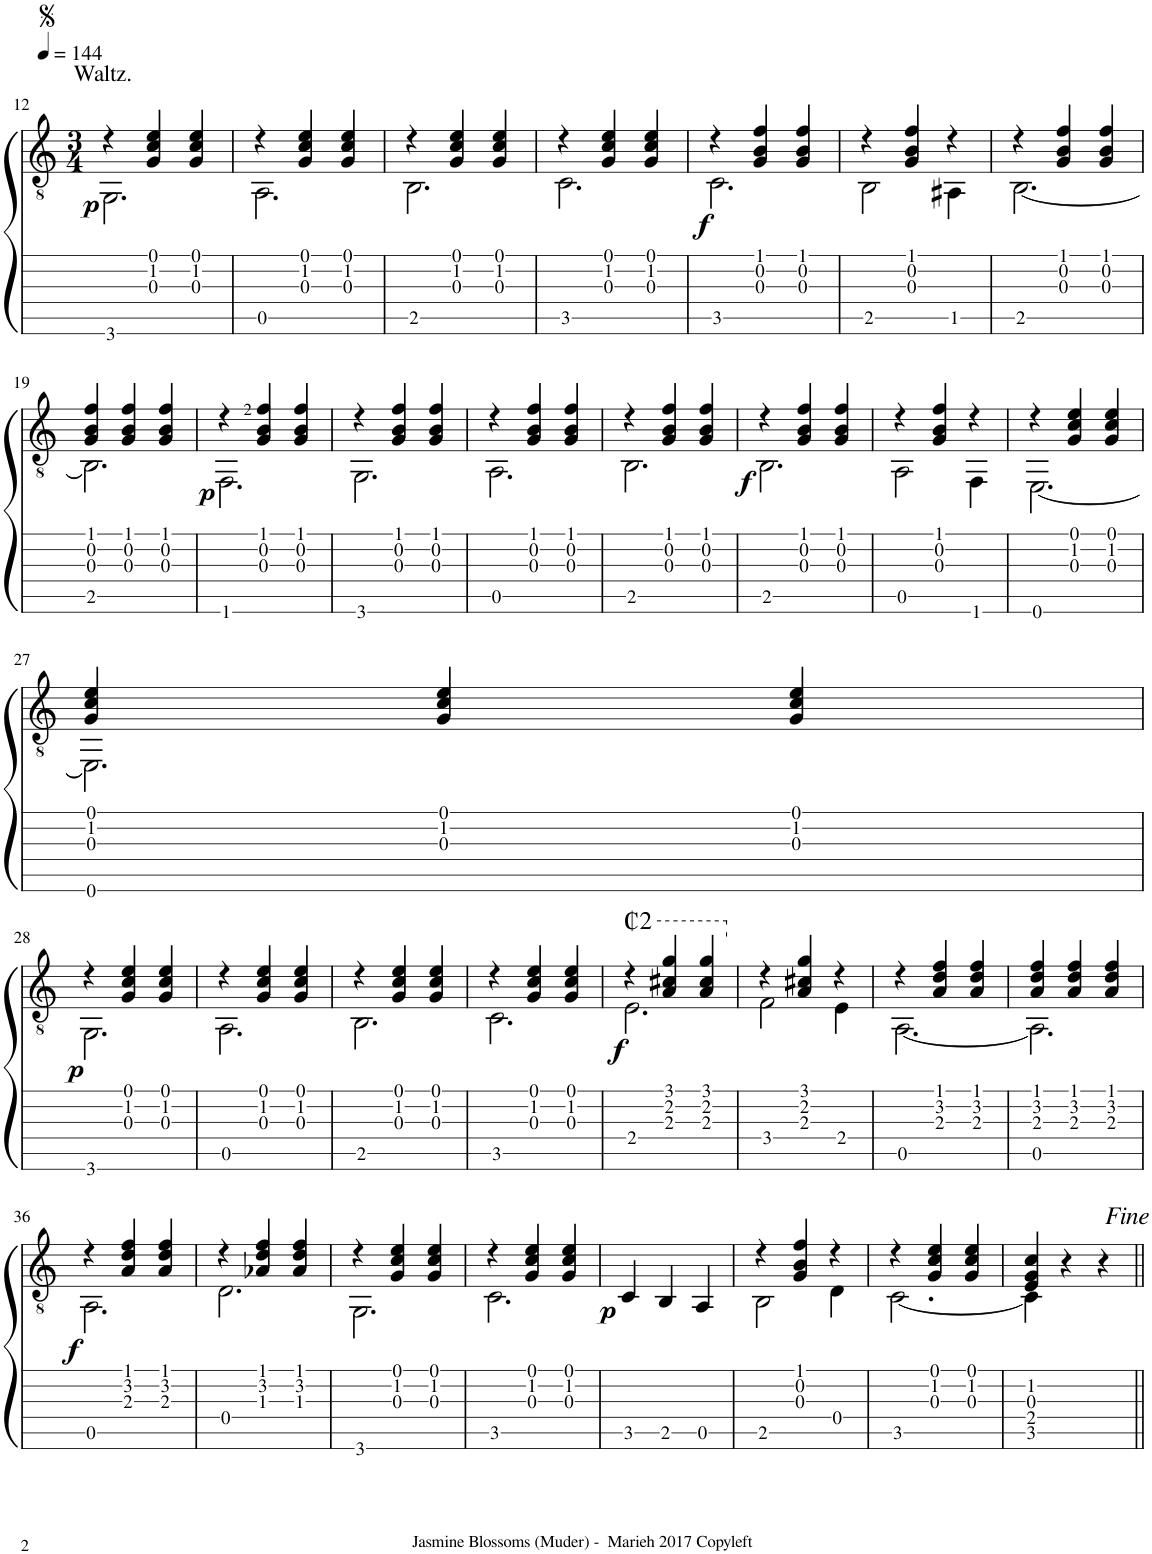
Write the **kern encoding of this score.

**kern	**kern	**dynam
*part2	*part1	*part1
*staff2	*staff1	*staff1
*I"Guitare classique [Tablature]	*I"Guitare classique	*
!!LO:PB:g=z
*	*clefGv2	*
*k[]	*k[]	*
*M3/4	*M3/4	*
*MM144	*MM144	*
=12	=12	=12
*^	*^	*
!	!	!LO:TX:a:t=Waltz.	!	!
!	!	!	!	!LO:DY:b
4r	2.GG	4r	2.GG\	p
4G 4c 4e	.	4G/ 4c/ 4e/	.	.
4G 4c 4e	.	4G/ 4c/ 4e/	.	.
=13	=13	=13	=13	=13
4r	2.AA	4r	2.AA\	.
4G 4c 4e	.	4G/ 4c/ 4e/	.	.
4G 4c 4e	.	4G/ 4c/ 4e/	.	.
=14	=14	=14	=14	=14
4r	2.BB	4r	2.BB\	.
4G 4c 4e	.	4G/ 4c/ 4e/	.	.
4G 4c 4e	.	4G/ 4c/ 4e/	.	.
=15	=15	=15	=15	=15
4r	2.C	4r	2.C\	.
4G 4c 4e	.	4G/ 4c/ 4e/	.	.
4G 4c 4e	.	4G/ 4c/ 4e/	.	.
=16	=16	=16	=16	=16
!	!	!	!	!LO:DY:b
4r	2.C	4r	2.C\	f
4G 4B 4f	.	4G/ 4B/ 4f/	.	.
4G 4B 4f	.	4G/ 4B/ 4f/	.	.
=17	=17	=17	=17	=17
4r	2BB	4r	2BB\	.
4G 4B 4f	.	4G/ 4B/ 4f/	.	.
4r	4AA#X	4r	4AA#X\	.
=18	=18	=18	=18	=18
4r	[2.BB	4r	[2.BB\	.
4G 4B 4f	.	4G/ 4B/ 4f/	.	.
4G 4B 4f	.	4G/ 4B/ 4f/	.	.
!!LO:LB:g=z	!!
=19	=19	=19	=19	=19
4G 4B 4f	2.BB]	4G/ 4B/ 4f/	2.BB\]	.
4G 4B 4f	.	4G/ 4B/ 4f/	.	.
4G 4B 4f	.	4G/ 4B/ 4f/	.	.
=20	=20	=20	=20	=20
!	!	!	!	!LO:DY:b
4r	2.FF	4r	2.FF\	p
4G 4B 4f	.	4G/ 4B/ 4f/	.	.
4G 4B 4f	.	4G/ 4B/ 4f/	.	.
=21	=21	=21	=21	=21
4r	2.GG	4r	2.GG\	.
4G 4B 4f	.	4G/ 4B/ 4f/	.	.
4G 4B 4f	.	4G/ 4B/ 4f/	.	.
=22	=22	=22	=22	=22
4r	2.AA	4r	2.AA\	.
4G 4B 4f	.	4G/ 4B/ 4f/	.	.
4G 4B 4f	.	4G/ 4B/ 4f/	.	.
=23	=23	=23	=23	=23
4r	2.BB	4r	2.BB\	.
4G 4B 4f	.	4G/ 4B/ 4f/	.	.
4G 4B 4f	.	4G/ 4B/ 4f/	.	.
=24	=24	=24	=24	=24
!	!	!	!	!LO:DY:b
4r	2.BB	4r	2.BB\	f
4G 4B 4f	.	4G/ 4B/ 4f/	.	.
4G 4B 4f	.	4G/ 4B/ 4f/	.	.
=25	=25	=25	=25	=25
4r	2AA	4r	2AA\	.
4G 4B 4f	.	4G/ 4B/ 4f/	.	.
4r	4FF	4r	4FF\	.
=26	=26	=26	=26	=26
4r	[2.EE	4r	[2.EE\	.
4G 4c 4e	.	4G/ 4c/ 4e/	.	.
4G 4c 4e	.	4G/ 4c/ 4e/	.	.
!!LO:LB:g=z	!!
=27	=27	=27	=27	=27
4G 4c 4e	2.EE]	4G/ 4c/ 4e/	2.EE\]	.
4G 4c 4e	.	4G/ 4c/ 4e/	.	.
4G 4c 4e	.	4G/ 4c/ 4e/	.	.
!!LO:LB:g=z	!!
=28	=28	=28	=28	=28
!	!	!	!	!LO:DY:b
4r	2.GG	4r	2.GG\	p
4G 4c 4e	.	4G/ 4c/ 4e/	.	.
4G 4c 4e	.	4G/ 4c/ 4e/	.	.
=29	=29	=29	=29	=29
4r	2.AA	4r	2.AA\	.
4G 4c 4e	.	4G/ 4c/ 4e/	.	.
4G 4c 4e	.	4G/ 4c/ 4e/	.	.
=30	=30	=30	=30	=30
4r	2.BB	4r	2.BB\	.
4G 4c 4e	.	4G/ 4c/ 4e/	.	.
4G 4c 4e	.	4G/ 4c/ 4e/	.	.
=31	=31	=31	=31	=31
4r	2.C	4r	2.C\	.
4G 4c 4e	.	4G/ 4c/ 4e/	.	.
4G 4c 4e	.	4G/ 4c/ 4e/	.	.
=32	=32	=32	=32	=32
!	!	!LO:TX:a:t=₵2	!	!
!	!	!	!	!LO:DY:b
4r	2.E	4r	2.E\	f
4A 4c#X 4g	.	4A/ 4c#X/ 4g/	.	.
4A 4c# 4g	.	4A/ 4c#/ 4g/	.	.
=33	=33	=33	=33	=33
4r	2F	4r	2F\	.
4A 4c#X 4g	.	4A/ 4c#X/ 4g/	.	.
4r	4E	4r	4E\	.
=34	=34	=34	=34	=34
4r	[2.AA	4r	[2.AA\	.
4A 4d 4f	.	4A/ 4d/ 4f/	.	.
4A 4d 4f	.	4A/ 4d/ 4f/	.	.
=35	=35	=35	=35	=35
4A 4d 4f	2.AA]	4A/ 4d/ 4f/	2.AA\]	.
4A 4d 4f	.	4A/ 4d/ 4f/	.	.
4A 4d 4f	.	4A/ 4d/ 4f/	.	.
!!LO:LB:g=z	!!
=36	=36	=36	=36	=36
!	!	!	!	!LO:DY:b
4r	2.AA	4r	2.AA\	f
4A 4d 4f	.	4A/ 4d/ 4f/	.	.
4A 4d 4f	.	4A/ 4d/ 4f/	.	.
=37	=37	=37	=37	=37
4r	2.D	4r	2.D\	.
4A-X 4d 4f	.	4A-X/ 4d/ 4f/	.	.
4A- 4d 4f	.	4A-/ 4d/ 4f/	.	.
=38	=38	=38	=38	=38
4r	2.GG	4r	2.GG\	.
4G 4c 4e	.	4G/ 4c/ 4e/	.	.
4G 4c 4e	.	4G/ 4c/ 4e/	.	.
=39	=39	=39	=39	=39
4r	2.C	4r	2.C\	.
4G 4c 4e	.	4G/ 4c/ 4e/	.	.
4G 4c 4e	.	4G/ 4c/ 4e/	.	.
*v	*v	*	*	*
*	*v	*v	*
=40	=40	=40
!	!	!LO:DY:b
4C	4C/	p
4BB	4BB/	.
4AA	4AA/	.
=41	=41	=41
*^	*^	*
4r	2BB	4r	2BB\	.
4G 4B 4f	.	4G/ 4B/ 4f/	.	.
4r	4D	4r	4D\	.
=42	=42	=42	=42	=42
4r	[2.C	4r	[2.C\	.
4G 4c 4e	.	4G/ 4c/ 4e/	.	.
4G 4c 4e	.	4G/ 4c/ 4e/	.	.
=43	=43	=43	=43	=43
4E 4G 4c	4C]	4E/ 4G/ 4c/	4C\]	.
4r	4ryy	4r	4ryy	.
4r	4ryy	4r	4ryy	.
*v	*v	*	*	*
*	*v	*v	*
=||	=||	=||
*-	*-	*-
